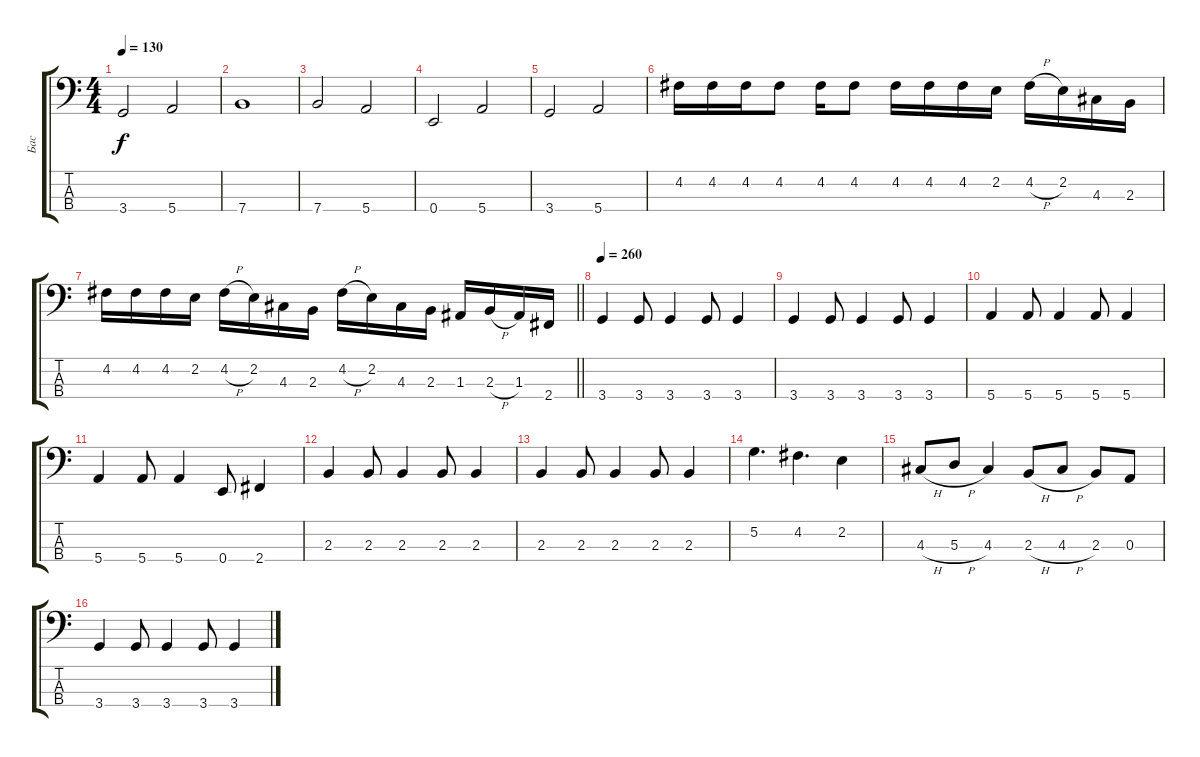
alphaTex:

\track ("Бас" "Бас") {instrument electricbassfinger}
\staff {score tabs}
\tuning (G2 D2 A1 E1) {hide}
\ts (4 4)
\tempo 130
\clef f4
\ks c
3.4.2{dy f} 5.4.2 |
7.4.1 |
7.4.2 5.4.2 |
0.4.2 5.4.2 |
3.4.2 5.4.2 |
4.2.16 4.2.16 4.2.16 4.2.8 4.2.16 4.2.8 4.2.16 4.2.16 4.2.16 2.2.16 4.2{h}.16 2.2.16 4.3.16 2.3.16 |
\barLineRight lightlight
4.2.16 4.2.16 4.2.16 2.2.16 4.2{h}.16 2.2.16 4.3.16 2.3.16 4.2{h}.16 2.2.16 4.3.16 2.3.16 1.3.16 2.3{h}.16 1.3.16 2.4.16 |
\tempo 260
3.4.4 3.4.8 3.4.4 3.4.8 3.4.4 |
3.4.4 3.4.8 3.4.4 3.4.8 3.4.4 |
5.4.4 5.4.8 5.4.4 5.4.8 5.4.4 |
5.4.4 5.4.8 5.4.4 0.4.8 2.4.4 |
2.3.4 2.3.8 2.3.4 2.3.8 2.3.4 |
2.3.4 2.3.8 2.3.4 2.3.8 2.3.4 |
5.2.4{d} 4.2.4{d} 2.2.4 |
4.3{h}.8 5.3{h}.8 4.3.4 2.3{h}.8 4.3{h}.8 2.3.8 0.3.8 |
3.4.4 3.4.8 3.4.4 3.4.8 3.4.4
